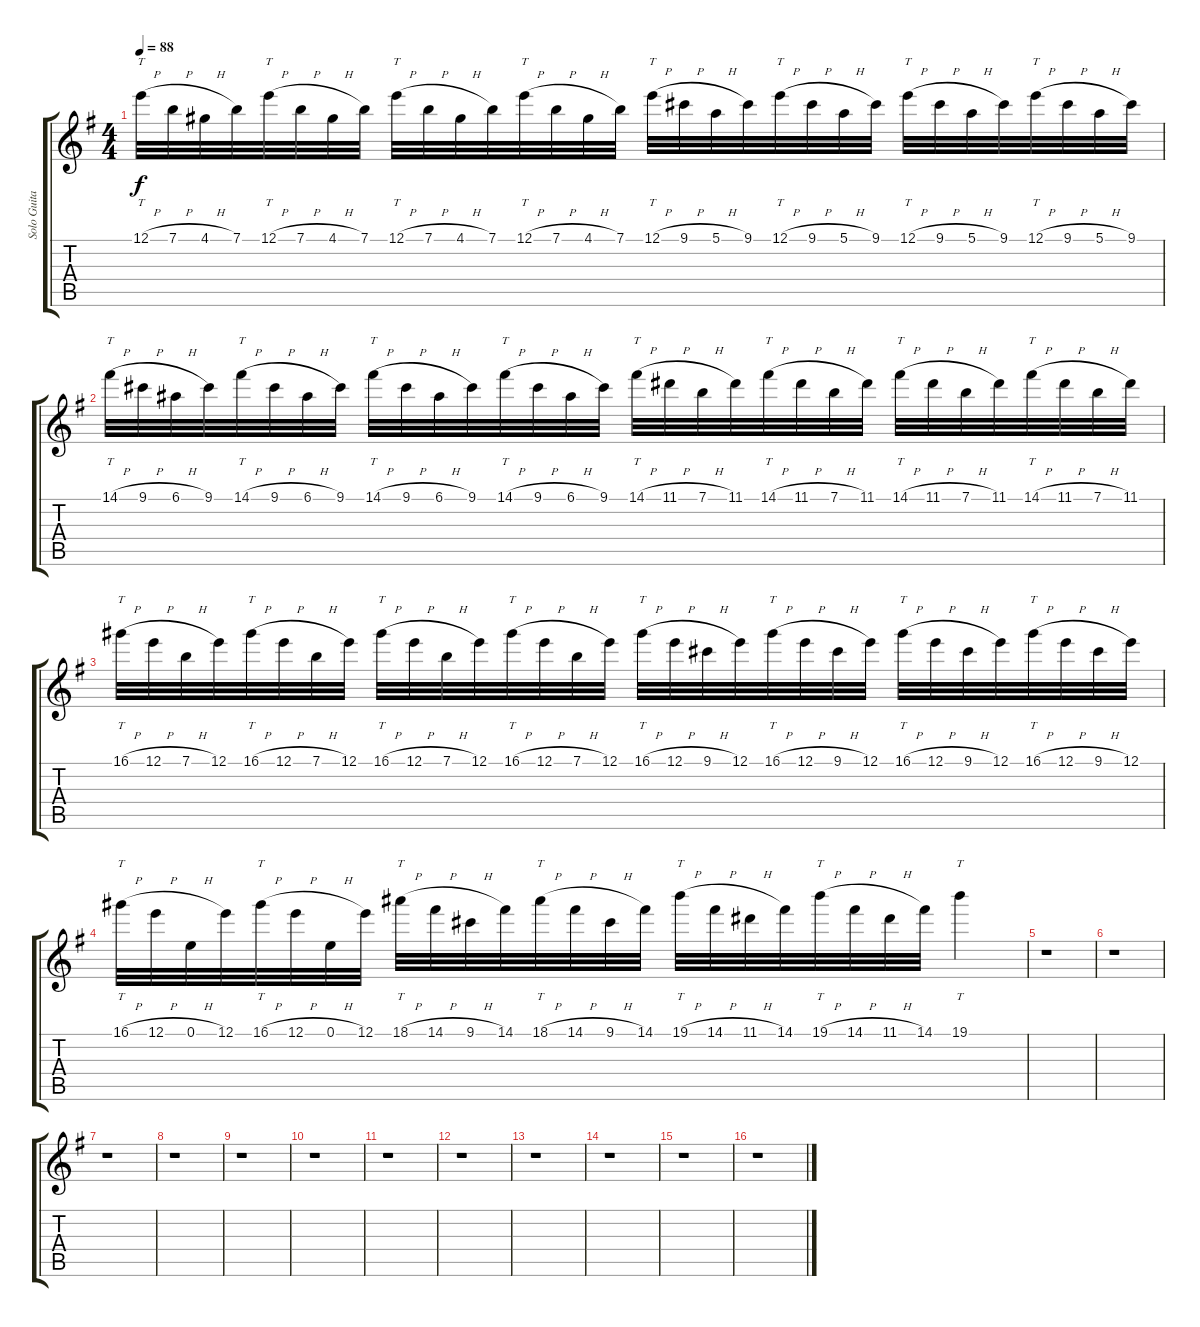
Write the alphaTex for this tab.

\track ("Solo Guitar" "Solo Guita") {instrument distortionguitar}
\staff {score tabs}
\tuning (E4 B3 G3 D3 A2 E2) {hide}
\ts (4 4)
\tempo 88
\clef g2
\ks eminor
12.1{h}.32{tt dy f} 7.1{h}.32 4.1{h}.32 7.1.32 12.1{h}.32{tt} 7.1{h}.32 4.1{h}.32 7.1.32 12.1{h}.32{tt} 7.1{h}.32 4.1{h}.32 7.1.32 12.1{h}.32{tt} 7.1{h}.32 4.1{h}.32 7.1.32 12.1{h}.32{tt} 9.1{h}.32 5.1{h}.32 9.1.32 12.1{h}.32{tt} 9.1{h}.32 5.1{h}.32 9.1.32 12.1{h}.32{tt} 9.1{h}.32 5.1{h}.32 9.1.32 12.1{h}.32{tt} 9.1{h}.32 5.1{h}.32 9.1.32 |
14.1{h}.32{tt} 9.1{h}.32 6.1{h}.32 9.1.32 14.1{h}.32{tt} 9.1{h}.32 6.1{h}.32 9.1.32 14.1{h}.32{tt} 9.1{h}.32 6.1{h}.32 9.1.32 14.1{h}.32{tt} 9.1{h}.32 6.1{h}.32 9.1.32 14.1{h}.32{tt} 11.1{h}.32 7.1{h}.32 11.1.32 14.1{h}.32{tt} 11.1{h}.32 7.1{h}.32 11.1.32 14.1{h}.32{tt} 11.1{h}.32 7.1{h}.32 11.1.32 14.1{h}.32{tt} 11.1{h}.32 7.1{h}.32 11.1.32 |
16.1{h}.32{tt} 12.1{h}.32 7.1{h}.32 12.1.32 16.1{h}.32{tt} 12.1{h}.32 7.1{h}.32 12.1.32 16.1{h}.32{tt} 12.1{h}.32 7.1{h}.32 12.1.32 16.1{h}.32{tt} 12.1{h}.32 7.1{h}.32 12.1.32 16.1{h}.32{tt} 12.1{h}.32 9.1{h}.32 12.1.32 16.1{h}.32{tt} 12.1{h}.32 9.1{h}.32 12.1.32 16.1{h}.32{tt} 12.1{h}.32 9.1{h}.32 12.1.32 16.1{h}.32{tt} 12.1{h}.32 9.1{h}.32 12.1.32 |
16.1{h}.32{tt} 12.1{h}.32 0.1{h}.32 12.1.32 16.1{h}.32{tt} 12.1{h}.32 0.1{h}.32 12.1.32 18.1{h}.32{tt} 14.1{h}.32 9.1{h}.32 14.1.32 18.1{h}.32{tt} 14.1{h}.32 9.1{h}.32 14.1.32 19.1{h}.32{tt} 14.1{h}.32 11.1{h}.32 14.1.32 19.1{h}.32{tt} 14.1{h}.32 11.1{h}.32 14.1.32 19.1.4{tt} |
r.1 |
r.1 |
r.1 |
r.1 |
r.1 |
r.1 |
r.1 |
r.1 |
r.1 |
r.1 |
r.1 |
r.1
